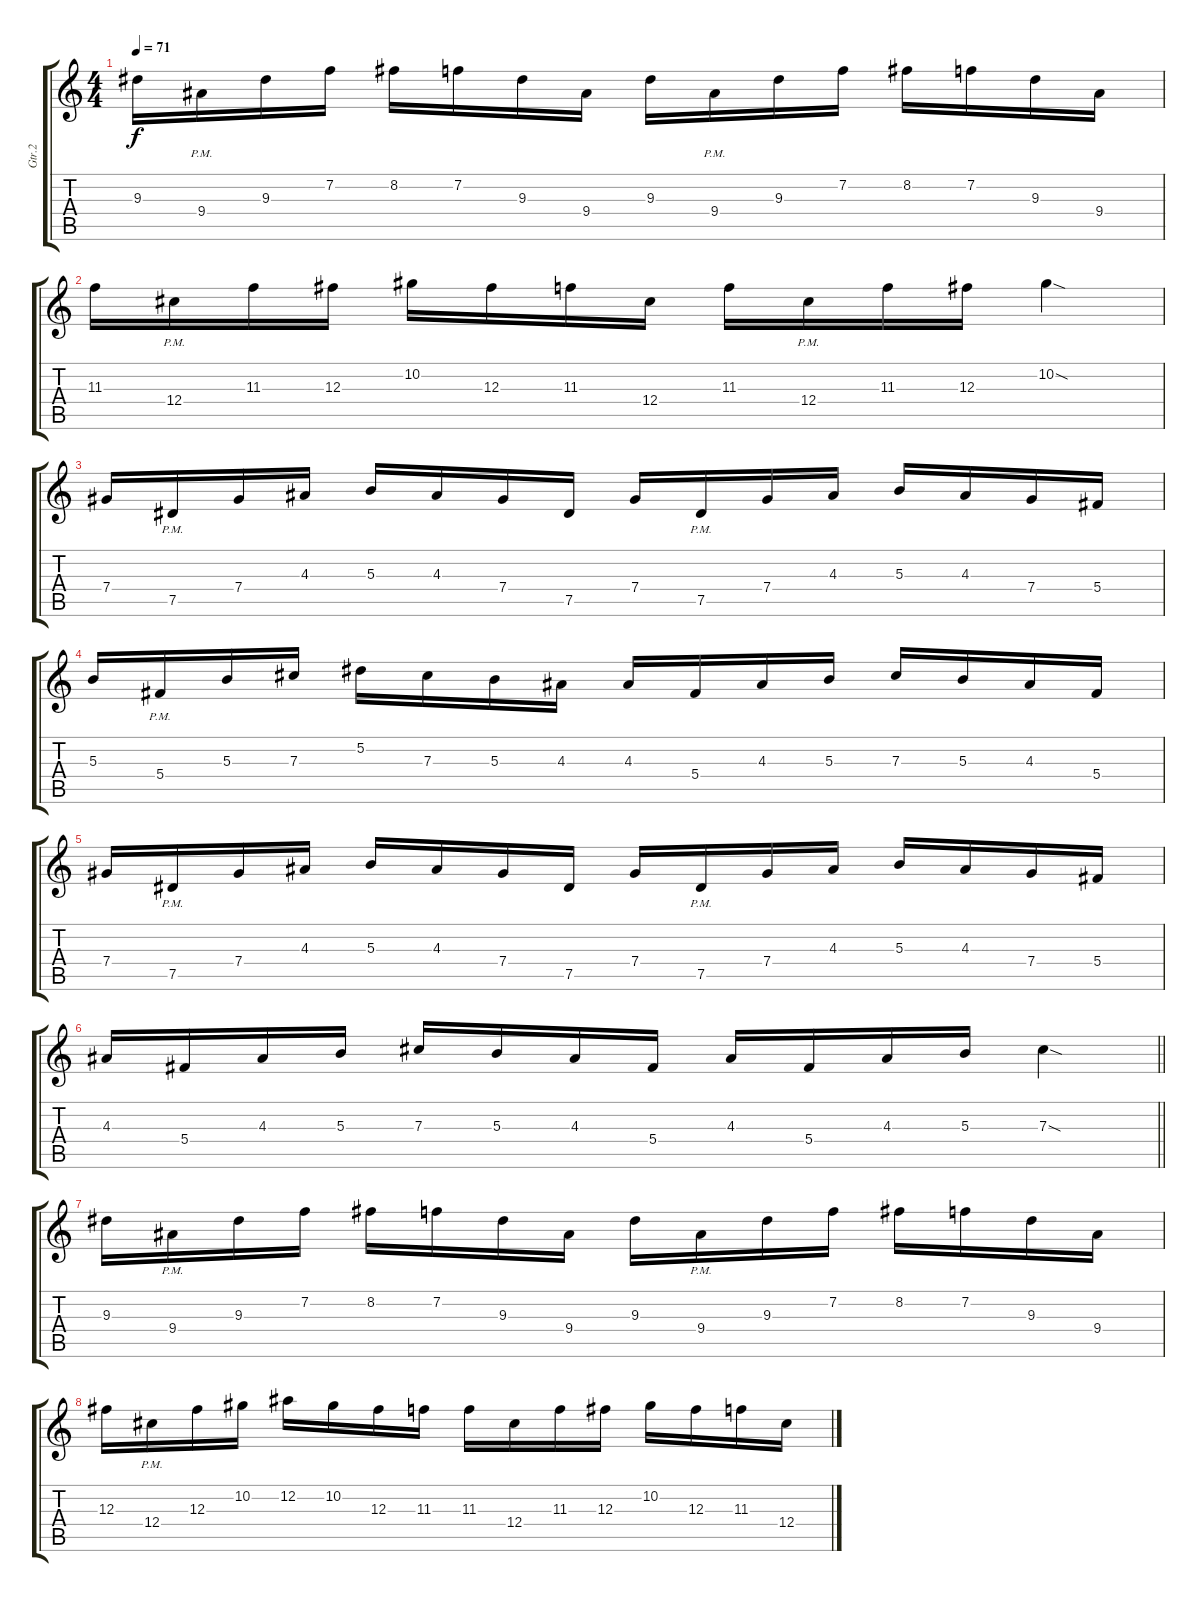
\track ("Gtr.2" "Gtr.2") {instrument distortionguitar}
\staff {score tabs}
\tuning (Eb4 Bb3 Gb3 Db3 Ab2 Eb2) {hide}
\ts (4 4)
\tempo 71
\clef g2
\ks c
9.3.16{dy f} 9.4{pm}.16 9.3.16 7.2.16 8.2.16 7.2.16 9.3.16 9.4.16 9.3.16 9.4{pm}.16 9.3.16 7.2.16 8.2.16 7.2.16 9.3.16 9.4.16 |
11.3.16 12.4{pm}.16 11.3.16 12.3.16 10.2.16 12.3.16 11.3.16 12.4.16 11.3.16 12.4{pm}.16 11.3.16 12.3.16 10.2{sod}.4 |
7.4.16 7.5{pm}.16 7.4.16 4.3.16 5.3.16 4.3.16 7.4.16 7.5.16 7.4.16 7.5{pm}.16 7.4.16 4.3.16 5.3.16 4.3.16 7.4.16 5.4.16 |
5.3.16 5.4{pm}.16 5.3.16 7.3.16 5.2.16 7.3.16 5.3.16 4.3.16 4.3.16 5.4.16 4.3.16 5.3.16 7.3.16 5.3.16 4.3.16 5.4.16 |
7.4.16 7.5{pm}.16 7.4.16 4.3.16 5.3.16 4.3.16 7.4.16 7.5.16 7.4.16 7.5{pm}.16 7.4.16 4.3.16 5.3.16 4.3.16 7.4.16 5.4.16 |
\barLineRight lightlight
4.3.16 5.4.16 4.3.16 5.3.16 7.3.16 5.3.16 4.3.16 5.4.16 4.3.16 5.4.16 4.3.16 5.3.16 7.3{sod}.4 |
9.3.16 9.4{pm}.16 9.3.16 7.2.16 8.2.16 7.2.16 9.3.16 9.4.16 9.3.16 9.4{pm}.16 9.3.16 7.2.16 8.2.16 7.2.16 9.3.16 9.4.16 |
12.3.16 12.4{pm}.16 12.3.16 10.2.16 12.2.16 10.2.16 12.3.16 11.3.16 11.3.16 12.4.16 11.3.16 12.3.16 10.2.16 12.3.16 11.3.16 12.4.16
